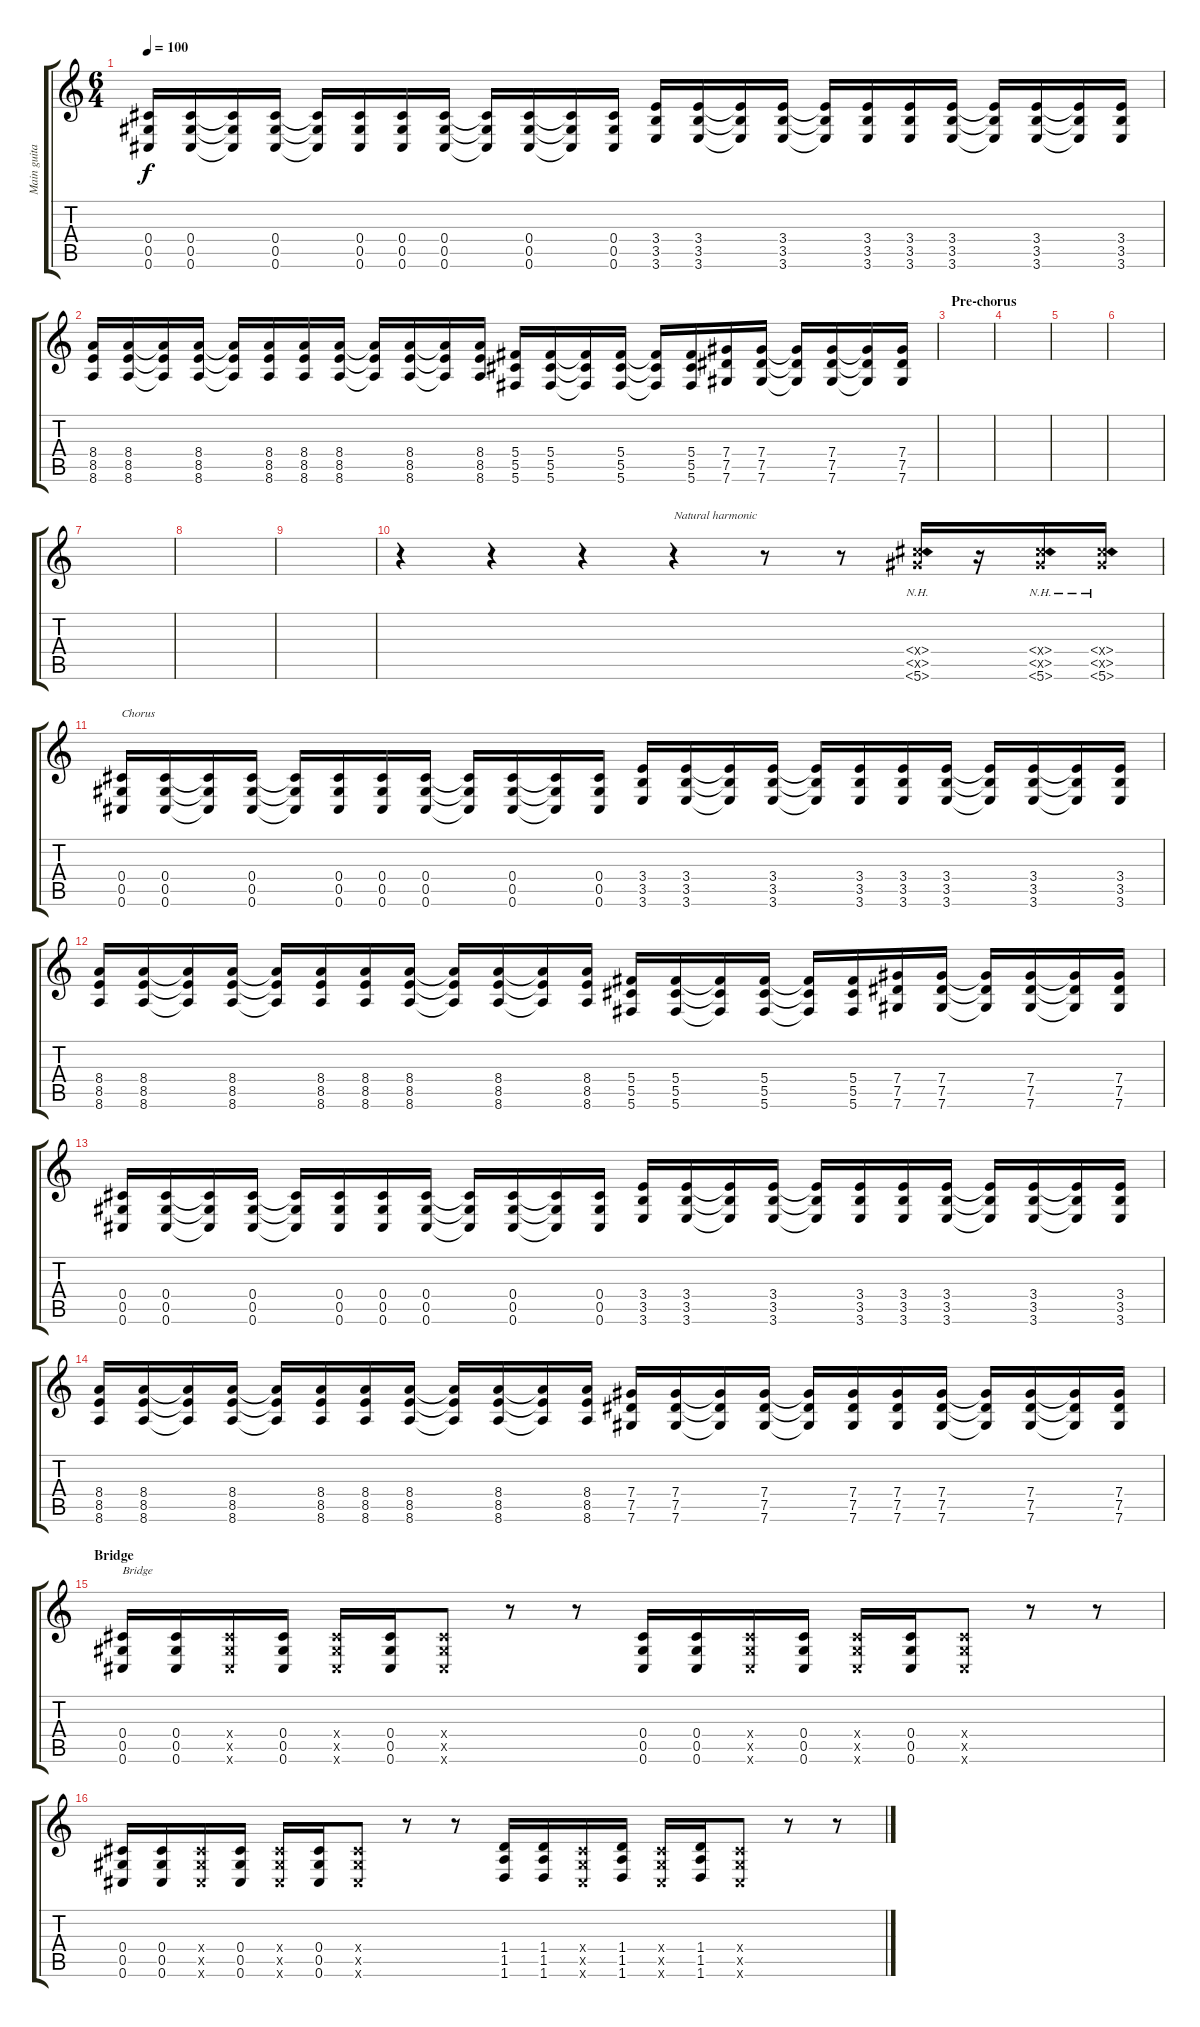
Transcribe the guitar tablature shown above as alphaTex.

\track ("Main guitar (Brad Delson)" "Main guita") {instrument distortionguitar}
\staff {score tabs}
\tuning (Eb4 Bb3 Gb3 Db3 Ab2 Db2) {hide}
\ts (6 4)
\tempo 100
\clef g2
\ks c
(0.4 0.5 0.6).16{dy f} (0.4 0.5 0.6).16 (0.4{t} 0.5{t} 0.6{t}).16 (0.4 0.5 0.6).16 (0.4{t} 0.5{t} 0.6{t}).16 (0.4 0.5 0.6).16 (0.4 0.5 0.6).16 (0.4 0.5 0.6).16 (0.4{t} 0.5{t} 0.6{t}).16 (0.4 0.5 0.6).16 (0.4{t} 0.5{t} 0.6{t}).16 (0.4 0.5 0.6).16 (3.4 3.5 3.6).16 (3.4 3.5 3.6).16 (3.4{t} 3.5{t} 3.6{t}).16 (3.4 3.5 3.6).16 (3.4{t} 3.5{t} 3.6{t}).16 (3.4 3.5 3.6).16 (3.4 3.5 3.6).16 (3.4 3.5 3.6).16 (3.4{t} 3.5{t} 3.6{t}).16 (3.4 3.5 3.6).16 (3.4{t} 3.5{t} 3.6{t}).16 (3.4 3.5 3.6).16 |
(8.4 8.5 8.6).16 (8.4 8.5 8.6).16 (8.4{t} 8.5{t} 8.6{t}).16 (8.4 8.5 8.6).16 (8.4{t} 8.5{t} 8.6{t}).16 (8.4 8.5 8.6).16 (8.4 8.5 8.6).16 (8.4 8.5 8.6).16 (8.4{t} 8.5{t} 8.6{t}).16 (8.4 8.5 8.6).16 (8.4{t} 8.5{t} 8.6{t}).16 (8.4 8.5 8.6).16 (5.4 5.5 5.6).16 (5.4 5.5 5.6).16 (5.4{t} 5.5{t} 5.6{t}).16 (5.4 5.5 5.6).16 (5.4{t} 5.5{t} 5.6{t}).16 (5.4 5.5 5.6).16 (7.4 7.5 7.6).16 (7.4 7.5 7.6).16 (7.4{t} 7.5{t} 7.6{t}).16 (7.4 7.5 7.6).16 (7.4{t} 7.5{t} 7.6{t}).16 (7.4 7.5 7.6).16 |
\section ("" "Pre-chorus")
|
|
|
|
|
|
|
r.4 r.4 r.4 r.4{txt "Natural harmonic"} r.8 r.8 (0.4{nh x} 0.5{nh x} 5.6{nh}).16 r.16 (0.4{nh x} 0.5{nh x} 5.6{nh}).16 (0.4{nh x} 0.5{nh x} 5.6{nh}).16 |
(0.4 0.5 0.6).16{txt "Chorus "} (0.4 0.5 0.6).16 (0.4{t} 0.5{t} 0.6{t}).16 (0.4 0.5 0.6).16 (0.4{t} 0.5{t} 0.6{t}).16 (0.4 0.5 0.6).16 (0.4 0.5 0.6).16 (0.4 0.5 0.6).16 (0.4{t} 0.5{t} 0.6{t}).16 (0.4 0.5 0.6).16 (0.4{t} 0.5{t} 0.6{t}).16 (0.4 0.5 0.6).16 (3.4 3.5 3.6).16 (3.4 3.5 3.6).16 (3.4{t} 3.5{t} 3.6{t}).16 (3.4 3.5 3.6).16 (3.4{t} 3.5{t} 3.6{t}).16 (3.4 3.5 3.6).16 (3.4 3.5 3.6).16 (3.4 3.5 3.6).16 (3.4{t} 3.5{t} 3.6{t}).16 (3.4 3.5 3.6).16 (3.4{t} 3.5{t} 3.6{t}).16 (3.4 3.5 3.6).16 |
(8.4 8.5 8.6).16 (8.4 8.5 8.6).16 (8.4{t} 8.5{t} 8.6{t}).16 (8.4 8.5 8.6).16 (8.4{t} 8.5{t} 8.6{t}).16 (8.4 8.5 8.6).16 (8.4 8.5 8.6).16 (8.4 8.5 8.6).16 (8.4{t} 8.5{t} 8.6{t}).16 (8.4 8.5 8.6).16 (8.4{t} 8.5{t} 8.6{t}).16 (8.4 8.5 8.6).16 (5.4 5.5 5.6).16 (5.4 5.5 5.6).16 (5.4{t} 5.5{t} 5.6{t}).16 (5.4 5.5 5.6).16 (5.4{t} 5.5{t} 5.6{t}).16 (5.4 5.5 5.6).16 (7.4 7.5 7.6).16 (7.4 7.5 7.6).16 (7.4{t} 7.5{t} 7.6{t}).16 (7.4 7.5 7.6).16 (7.4{t} 7.5{t} 7.6{t}).16 (7.4 7.5 7.6).16 |
(0.4 0.5 0.6).16 (0.4 0.5 0.6).16 (0.4{t} 0.5{t} 0.6{t}).16 (0.4 0.5 0.6).16 (0.4{t} 0.5{t} 0.6{t}).16 (0.4 0.5 0.6).16 (0.4 0.5 0.6).16 (0.4 0.5 0.6).16 (0.4{t} 0.5{t} 0.6{t}).16 (0.4 0.5 0.6).16 (0.4{t} 0.5{t} 0.6{t}).16 (0.4 0.5 0.6).16 (3.4 3.5 3.6).16 (3.4 3.5 3.6).16 (3.4{t} 3.5{t} 3.6{t}).16 (3.4 3.5 3.6).16 (3.4{t} 3.5{t} 3.6{t}).16 (3.4 3.5 3.6).16 (3.4 3.5 3.6).16 (3.4 3.5 3.6).16 (3.4{t} 3.5{t} 3.6{t}).16 (3.4 3.5 3.6).16 (3.4{t} 3.5{t} 3.6{t}).16 (3.4 3.5 3.6).16 |
(8.4 8.5 8.6).16 (8.4 8.5 8.6).16 (8.4{t} 8.5{t} 8.6{t}).16 (8.4 8.5 8.6).16 (8.4{t} 8.5{t} 8.6{t}).16 (8.4 8.5 8.6).16 (8.4 8.5 8.6).16 (8.4 8.5 8.6).16 (8.4{t} 8.5{t} 8.6{t}).16 (8.4 8.5 8.6).16 (8.4{t} 8.5{t} 8.6{t}).16 (8.4 8.5 8.6).16 (7.4 7.5 7.6).16 (7.4 7.5 7.6).16 (7.4{t} 7.5{t} 7.6{t}).16 (7.4 7.5 7.6).16 (7.4{t} 7.5{t} 7.6{t}).16 (7.4 7.5 7.6).16 (7.4 7.5 7.6).16 (7.4 7.5 7.6).16 (7.4{t} 7.5{t} 7.6{t}).16 (7.4 7.5 7.6).16 (7.4{t} 7.5{t} 7.6{t}).16 (7.4 7.5 7.6).16 |
\section ("" "Bridge")
(0.4 0.5 0.6).16{txt "Bridge"} (0.4 0.5 0.6).16 (0.4{x} 0.5{x} 0.6{x}).16 (0.4 0.5 0.6).16 (0.4{x} 0.5{x} 0.6{x}).16 (0.4 0.5 0.6).16 (0.4{x} 0.5{x} 0.6{x}).8 r.8 r.8 (0.4 0.5 0.6).16 (0.4 0.5 0.6).16 (0.4{x} 0.5{x} 0.6{x}).16 (0.4 0.5 0.6).16 (0.4{x} 0.5{x} 0.6{x}).16 (0.4 0.5 0.6).16 (0.4{x} 0.5{x} 0.6{x}).8 r.8 r.8 |
(0.4 0.5 0.6).16 (0.4 0.5 0.6).16 (0.4{x} 0.5{x} 0.6{x}).16 (0.4 0.5 0.6).16 (0.4{x} 0.5{x} 0.6{x}).16 (0.4 0.5 0.6).16 (0.4{x} 0.5{x} 0.6{x}).8 r.8 r.8 (1.4 1.5 1.6).16 (1.4 1.5 1.6).16 (0.4{x} 0.5{x} 0.6{x}).16 (1.4 1.5 1.6).16 (0.4{x} 0.5{x} 0.6{x}).16 (1.4 1.5 1.6).16 (0.4{x} 0.5{x} 0.6{x}).8 r.8 r.8
